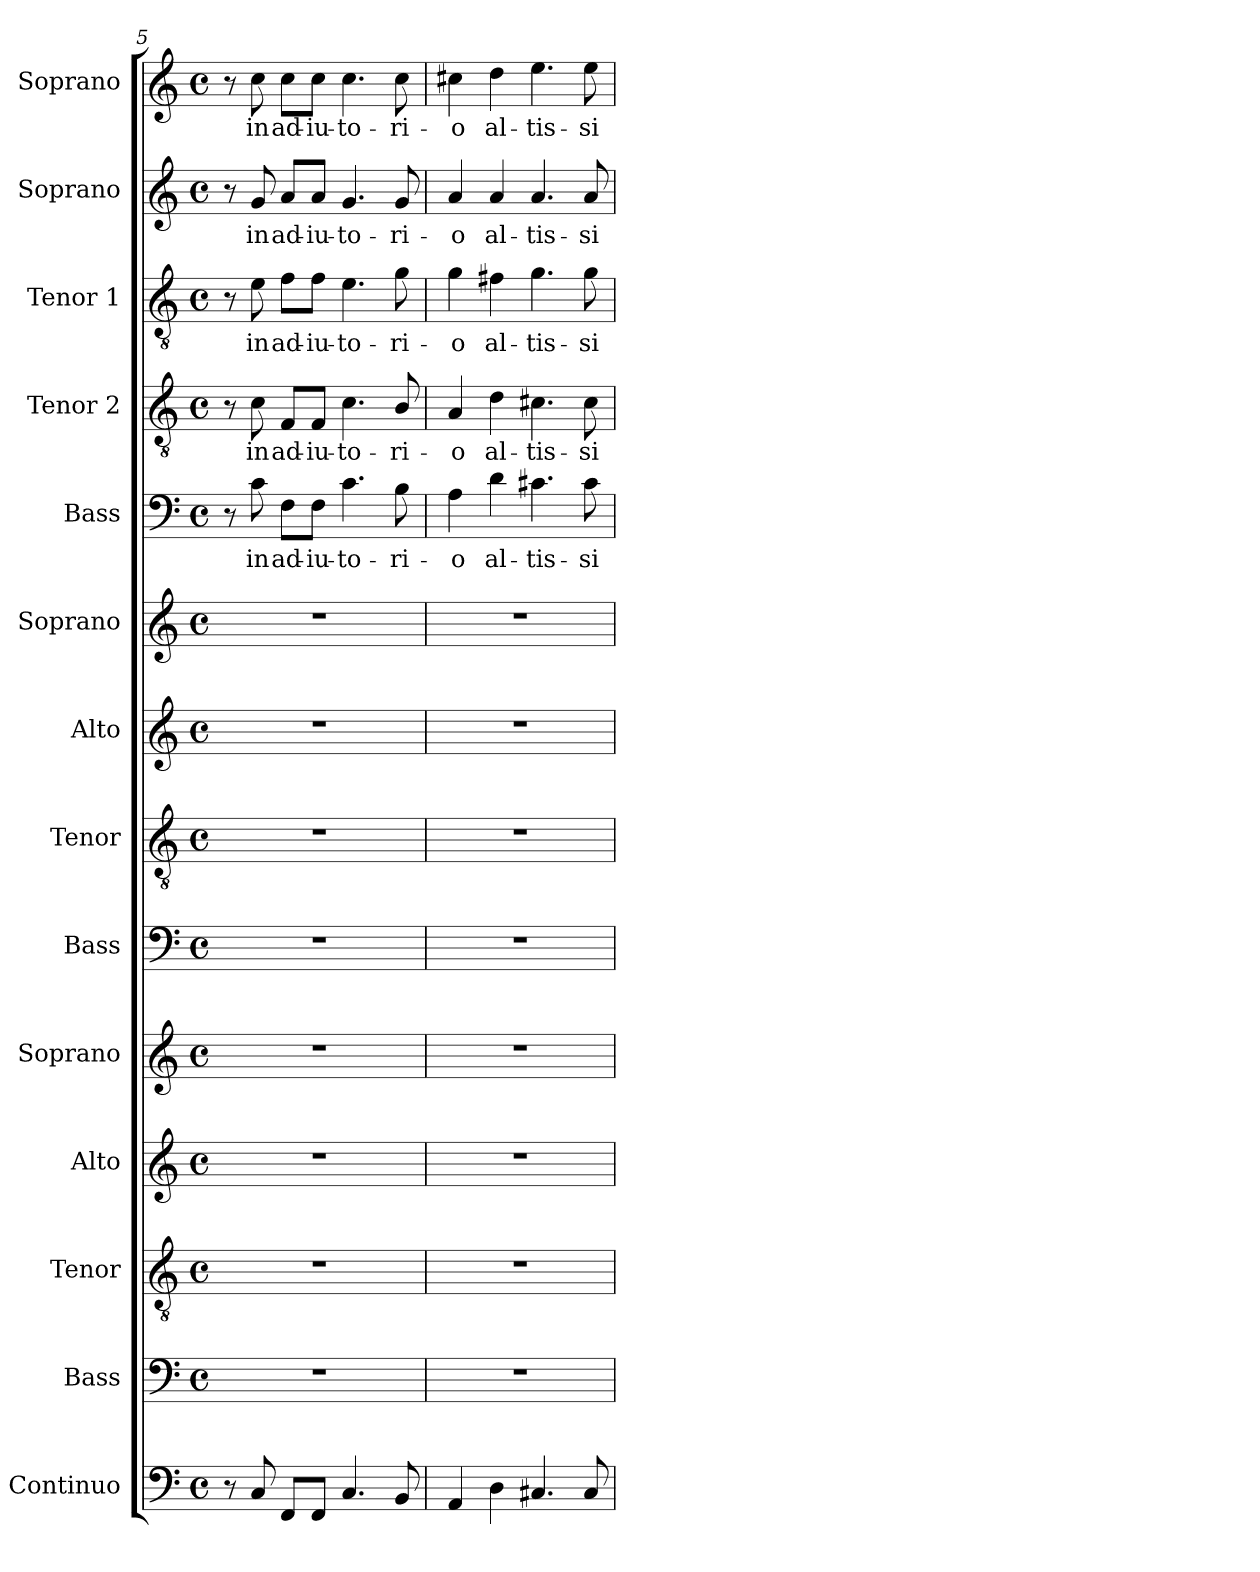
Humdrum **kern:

**kern	**kern	**kern	**kern	**kern	**kern	**kern	**kern	**kern	**kern	**text	**kern	**text	**kern	**text	**kern	**text	**kern	**text
*part14	*part13	*part12	*part11	*part10	*part9	*part8	*part7	*part6	*part5	*part5	*part4	*part4	*part3	*part3	*part2	*part2	*part1	*part1
*staff14	*staff13	*staff12	*staff11	*staff10	*staff9	*staff8	*staff7	*staff6	*staff5	*staff5	*staff4	*staff4	*staff3	*staff3	*staff2	*staff2	*staff1	*staff1
*I"Continuo	*I"Bass	*I"Tenor	*I"Alto	*I"Soprano	*I"Bass	*I"Tenor	*I"Alto	*I"Soprano	*I"Bass	*	*I"Tenor 2	*	*I"Tenor 1	*	*I"Soprano	*	*I"Soprano	*
*I'Cont.	*I'B.	*I'T.	*I'A.	*I'S.	*I'B.	*I'T.	*I'A.	*I'S.	*I'B.	*	*I'T2.	*	*I'T1.	*	*I'S.	*	*I'S.	*
*clefF4	*clefF4	*clefGv2	*clefG2	*clefG2	*clefF4	*clefGv2	*clefG2	*clefG2	*clefF4	*	*clefGv2	*	*clefGv2	*	*clefG2	*	*clefG2	*
*	*	*ITrd7c12	*	*	*	*ITrd7c12	*	*	*	*	*ITrd7c12	*	*ITrd7c12	*	*	*	*	*
*k[]	*k[]	*k[]	*k[]	*k[]	*k[]	*k[]	*k[]	*k[]	*k[]	*	*k[]	*	*k[]	*	*k[]	*	*k[]	*
*C:	*C:	*C:	*C:	*C:	*C:	*C:	*C:	*C:	*C:	*	*C:	*	*C:	*	*C:	*	*C:	*
*M4/4	*M4/4	*M4/4	*M4/4	*M4/4	*M4/4	*M4/4	*M4/4	*M4/4	*M4/4	*	*M4/4	*	*M4/4	*	*M4/4	*	*M4/4	*
*met(c)	*met(c)	*met(c)	*met(c)	*met(c)	*met(c)	*met(c)	*met(c)	*met(c)	*met(c)	*	*met(c)	*	*met(c)	*	*met(c)	*	*met(c)	*
=5	=5	=5	=5	=5	=5	=5	=5	=5	=5	=5	=5	=5	=5	=5	=5	=5	=5	=5
8r	1r	1r	1r	1r	1r	1r	1r	1r	8r	.	8r	.	8r	.	8r	.	8r	.
!	!	!	!	!	!	!	!	!	!	!LO:LY:b:color=#000000	!	!	!	!	!	!	!	!
!	!	!	!	!	!	!	!	!	!	!	!	!LO:LY:b:color=#000000	!	!	!	!	!	!
!	!	!	!	!	!	!	!	!	!	!	!	!	!	!LO:LY:b:color=#000000	!	!	!	!
!	!	!	!	!	!	!	!	!	!	!	!	!	!	!	!	!LO:LY:b:color=#000000	!	!
!	!	!	!	!	!	!	!	!	!	!	!	!	!	!	!	!	!	!LO:LY:b:color=#000000
8Ci/	.	.	.	.	.	.	.	.	8ci\	in	8Ci\	in	8Ei\	in	8gi/	in	8cci\	in
!	!	!	!	!	!	!	!	!	!	!LO:LY:b:color=#000000	!	!	!	!	!	!	!	!
!	!	!	!	!	!	!	!	!	!	!	!	!LO:LY:b:color=#000000	!	!	!	!	!	!
!	!	!	!	!	!	!	!	!	!	!	!	!	!	!LO:LY:b:color=#000000	!	!	!	!
!	!	!	!	!	!	!	!	!	!	!	!	!	!	!	!	!LO:LY:b:color=#000000	!	!
!	!	!	!	!	!	!	!	!	!	!	!	!	!	!	!	!	!	!LO:LY:b:color=#000000
8FFi/L	.	.	.	.	.	.	.	.	8Fi\L	ad-	8FFi/L	ad-	8Fi\L	ad-	8ai/L	ad-	8cci\L	ad-
!	!	!	!	!	!	!	!	!	!	!LO:LY:b:color=#000000	!	!	!	!	!	!	!	!
!	!	!	!	!	!	!	!	!	!	!	!	!LO:LY:b:color=#000000	!	!	!	!	!	!
!	!	!	!	!	!	!	!	!	!	!	!	!	!	!LO:LY:b:color=#000000	!	!	!	!
!	!	!	!	!	!	!	!	!	!	!	!	!	!	!	!	!LO:LY:b:color=#000000	!	!
!	!	!	!	!	!	!	!	!	!	!	!	!	!	!	!	!	!	!LO:LY:b:color=#000000
8FFi/J	.	.	.	.	.	.	.	.	8Fi\J	-iu-	8FFi/J	-iu-	8Fi\J	-iu-	8ai/J	-iu-	8cci\J	-iu-
!	!	!	!	!	!	!	!	!	!	!LO:LY:b:color=#000000	!	!	!	!	!	!	!	!
!	!	!	!	!	!	!	!	!	!	!	!	!LO:LY:b:color=#000000	!	!	!	!	!	!
!	!	!	!	!	!	!	!	!	!	!	!	!	!	!LO:LY:b:color=#000000	!	!	!	!
!	!	!	!	!	!	!	!	!	!	!	!	!	!	!	!	!LO:LY:b:color=#000000	!	!
!	!	!	!	!	!	!	!	!	!	!	!	!	!	!	!	!	!	!LO:LY:b:color=#000000
4.Ci/	.	.	.	.	.	.	.	.	4.ci\	-to-	4.Ci\	-to-	4.Ei\	-to-	4.gi/	-to-	4.cci\	-to-
!	!	!	!	!	!	!	!	!	!	!LO:LY:b:color=#000000	!	!	!	!	!	!	!	!
!	!	!	!	!	!	!	!	!	!	!	!	!LO:LY:b:color=#000000	!	!	!	!	!	!
!	!	!	!	!	!	!	!	!	!	!	!	!	!	!LO:LY:b:color=#000000	!	!	!	!
!	!	!	!	!	!	!	!	!	!	!	!	!	!	!	!	!LO:LY:b:color=#000000	!	!
!	!	!	!	!	!	!	!	!	!	!	!	!	!	!	!	!	!	!LO:LY:b:color=#000000
8BBi/	.	.	.	.	.	.	.	.	8Bi\	-ri-	8BBi/	-ri-	8Gi\	-ri-	8gi/	-ri-	8cci\	-ri-
=6	=6	=6	=6	=6	=6	=6	=6	=6	=6	=6	=6	=6	=6	=6	=6	=6	=6	=6
!	!	!	!	!	!	!	!	!	!	!LO:LY:b:color=#000000	!	!	!	!	!	!	!	!
!	!	!	!	!	!	!	!	!	!	!	!	!LO:LY:b:color=#000000	!	!	!	!	!	!
!	!	!	!	!	!	!	!	!	!	!	!	!	!	!LO:LY:b:color=#000000	!	!	!	!
!	!	!	!	!	!	!	!	!	!	!	!	!	!	!	!	!LO:LY:b:color=#000000	!	!
!	!	!	!	!	!	!	!	!	!	!	!	!	!	!	!	!	!	!LO:LY:b:color=#000000
4AAi/	1r	1r	1r	1r	1r	1r	1r	1r	4Ai\	-o	4AAi/	-o	4Gi\	-o	4ai/	-o	4cc#Xi\	-o
!	!	!	!	!	!	!	!	!	!	!LO:LY:b:color=#000000	!	!	!	!	!	!	!	!
!	!	!	!	!	!	!	!	!	!	!	!	!LO:LY:b:color=#000000	!	!	!	!	!	!
!	!	!	!	!	!	!	!	!	!	!	!	!	!	!LO:LY:b:color=#000000	!	!	!	!
!	!	!	!	!	!	!	!	!	!	!	!	!	!	!	!	!LO:LY:b:color=#000000	!	!
!	!	!	!	!	!	!	!	!	!	!	!	!	!	!	!	!	!	!LO:LY:b:color=#000000
4Di\	.	.	.	.	.	.	.	.	4di\	al-	4Di\	al-	4F#Xi\	al-	4ai/	al-	4ddi\	al-
!	!	!	!	!	!	!	!	!	!	!LO:LY:b:color=#000000	!	!	!	!	!	!	!	!
!	!	!	!	!	!	!	!	!	!	!	!	!LO:LY:b:color=#000000	!	!	!	!	!	!
!	!	!	!	!	!	!	!	!	!	!	!	!	!	!LO:LY:b:color=#000000	!	!	!	!
!	!	!	!	!	!	!	!	!	!	!	!	!	!	!	!	!LO:LY:b:color=#000000	!	!
!	!	!	!	!	!	!	!	!	!	!	!	!	!	!	!	!	!	!LO:LY:b:color=#000000
4.C#Xi/	.	.	.	.	.	.	.	.	4.c#Xi\	-tis-	4.C#Xi\	-tis-	4.Gi\	-tis-	4.ai/	-tis-	4.eei\	-tis-
!	!	!	!	!	!	!	!	!	!	!LO:LY:b:color=#000000	!	!	!	!	!	!	!	!
!	!	!	!	!	!	!	!	!	!	!	!	!LO:LY:b:color=#000000	!	!	!	!	!	!
!	!	!	!	!	!	!	!	!	!	!	!	!	!	!LO:LY:b:color=#000000	!	!	!	!
!	!	!	!	!	!	!	!	!	!	!	!	!	!	!	!	!LO:LY:b:color=#000000	!	!
!	!	!	!	!	!	!	!	!	!	!	!	!	!	!	!	!	!	!LO:LY:b:color=#000000
8C#i/	.	.	.	.	.	.	.	.	8c#i\	-si-	8C#i\	-si-	8Gi\	-si-	8ai/	-si-	8eei\	-si-
=	=	=	=	=	=	=	=	=	=	=	=	=	=	=	=	=	=	=
*-	*-	*-	*-	*-	*-	*-	*-	*-	*-	*-	*-	*-	*-	*-	*-	*-	*-	*-
